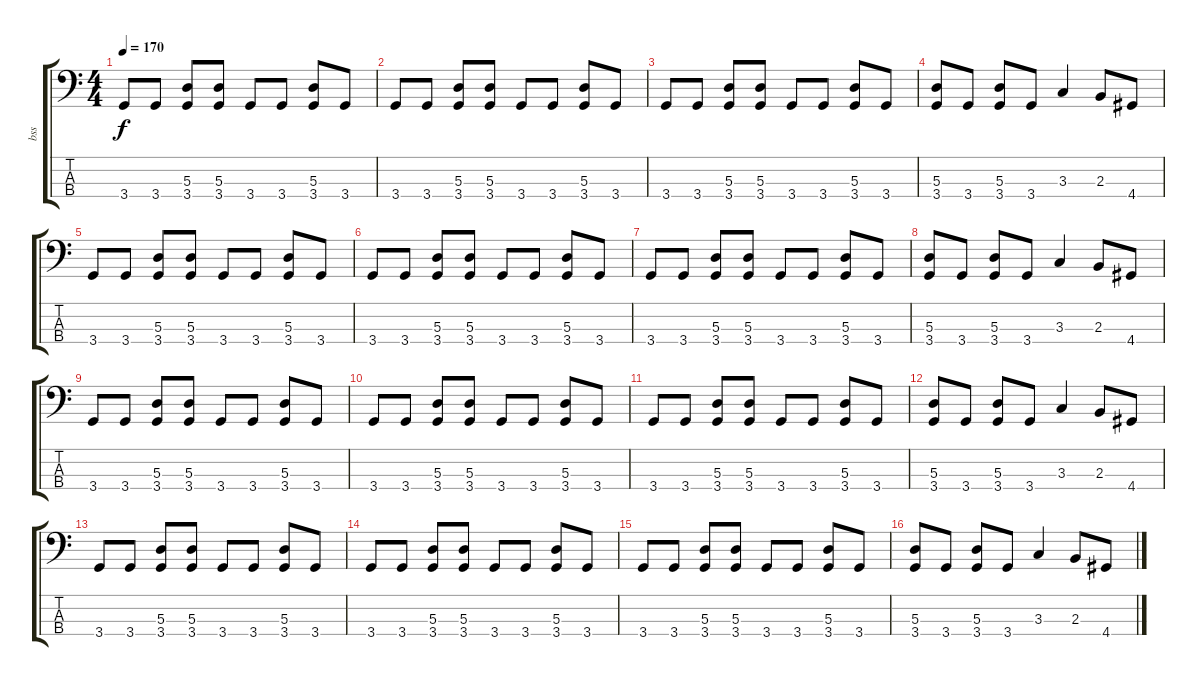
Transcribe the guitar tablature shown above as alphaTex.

\track ("bss" "bss") {instrument electricbasspick}
\staff {score tabs}
\tuning (G2 D2 A1 E1) {hide}
\ts (4 4)
\tempo 170
\clef f4
\ks c
3.4.8{dy f} 3.4.8 (5.3 3.4).8 (5.3 3.4).8 3.4.8 3.4.8 (5.3 3.4).8 3.4.8 |
3.4.8 3.4.8 (5.3 3.4).8 (5.3 3.4).8 3.4.8 3.4.8 (5.3 3.4).8 3.4.8 |
3.4.8 3.4.8 (5.3 3.4).8 (5.3 3.4).8 3.4.8 3.4.8 (5.3 3.4).8 3.4.8 |
(5.3 3.4).8 3.4.8 (5.3 3.4).8 3.4.8 3.3.4 2.3.8 4.4.8 |
3.4.8 3.4.8 (5.3 3.4).8 (5.3 3.4).8 3.4.8 3.4.8 (5.3 3.4).8 3.4.8 |
3.4.8 3.4.8 (5.3 3.4).8 (5.3 3.4).8 3.4.8 3.4.8 (5.3 3.4).8 3.4.8 |
3.4.8 3.4.8 (5.3 3.4).8 (5.3 3.4).8 3.4.8 3.4.8 (5.3 3.4).8 3.4.8 |
(5.3 3.4).8 3.4.8 (5.3 3.4).8 3.4.8 3.3.4 2.3.8 4.4.8 |
3.4.8 3.4.8 (5.3 3.4).8 (5.3 3.4).8 3.4.8 3.4.8 (5.3 3.4).8 3.4.8 |
3.4.8 3.4.8 (5.3 3.4).8 (5.3 3.4).8 3.4.8 3.4.8 (5.3 3.4).8 3.4.8 |
3.4.8 3.4.8 (5.3 3.4).8 (5.3 3.4).8 3.4.8 3.4.8 (5.3 3.4).8 3.4.8 |
(5.3 3.4).8 3.4.8 (5.3 3.4).8 3.4.8 3.3.4 2.3.8 4.4.8 |
3.4.8 3.4.8 (5.3 3.4).8 (5.3 3.4).8 3.4.8 3.4.8 (5.3 3.4).8 3.4.8 |
3.4.8 3.4.8 (5.3 3.4).8 (5.3 3.4).8 3.4.8 3.4.8 (5.3 3.4).8 3.4.8 |
3.4.8 3.4.8 (5.3 3.4).8 (5.3 3.4).8 3.4.8 3.4.8 (5.3 3.4).8 3.4.8 |
(5.3 3.4).8 3.4.8 (5.3 3.4).8 3.4.8 3.3.4 2.3.8 4.4.8
